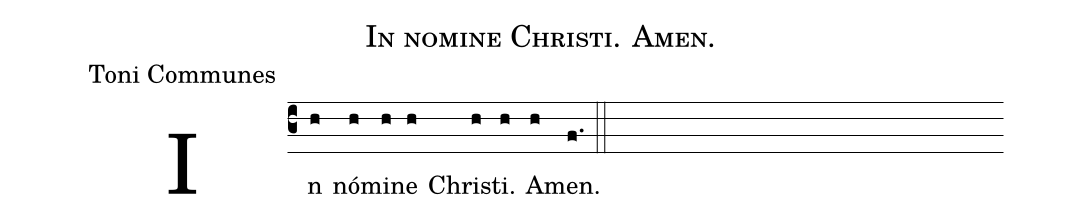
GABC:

name:In nomine Christi. Amen.;
office-part:Toni Communes;
%%
(c3) In(h) nó(h)mi(h)ne(h) Chri(h)sti.(h) A(h)men.(f.) (::)
